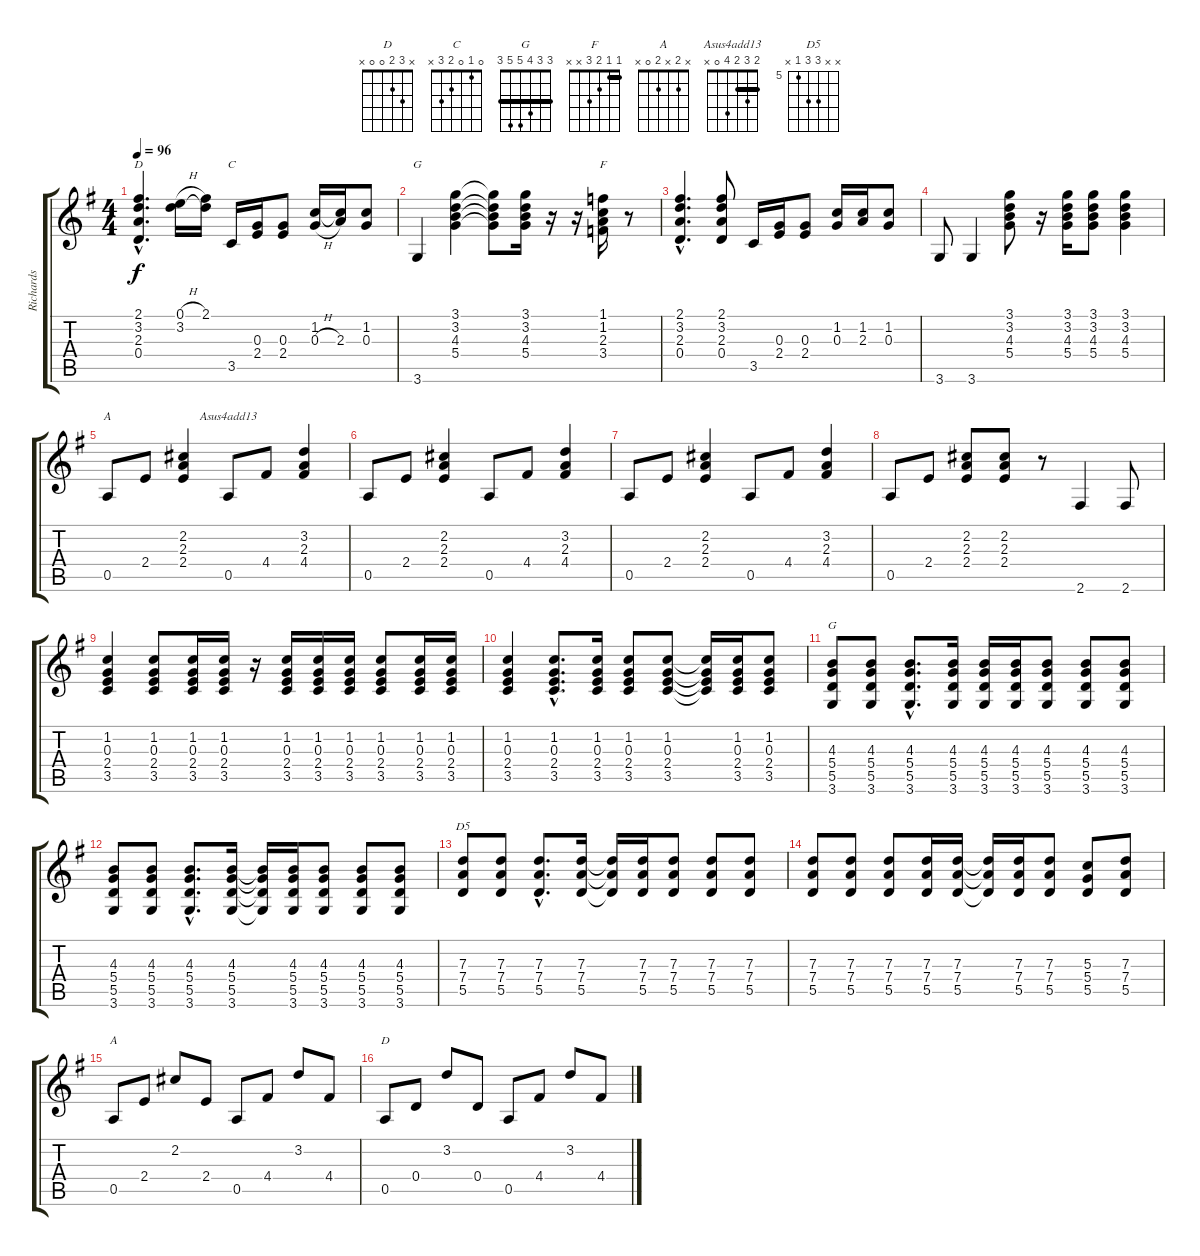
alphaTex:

\track ("Richards" "Richards") {instrument distortionguitar}
\staff {score tabs}
\tuning (E4 B3 G3 D3 A2 E2) {hide}
\chord ("D" 2 3 2 0 x x)
\chord ("C" 0 1 0 2 3 x)
\chord ("G" 3 3 4 5 x 3)
\chord ("F" 1 1 2 3 x x) {barre 1}
\chord ("A" x 2 2 2 0 x) {barre 2}
\chord ("Asus4add13" 2 3 2 4 0 x) {barre 2}
\chord ("G" 3 3 4 5 5 3) {barre 3}
\chord ("D5" x x 7 7 5 x) {firstfret 5}
\chord ("A" x 2 x 2 0 x)
\chord ("D" x 3 2 0 0 x)
\ts (4 4)
\tempo 96
\clef g2
\ks g
(2.1{hac} 3.2{hac} 2.3{hac} 0.4{hac}).4{d ch "D" dy f} (0.1{h} 3.2).16 (2.1 3.2{t}).16 3.5.16{ch "C"} (0.3 2.4).16 (0.3 2.4).8 (1.2 0.3{h}).16 (1.2{t} 2.3).16 (1.2 0.3).8 |
3.6.4{ch "G"} (3.1 3.2 4.3 5.4).4 (3.1{t} 3.2{t} 4.3{t} 5.4{t}).8 (3.1 3.2 4.3 5.4).16 r.16 r.16 (1.1 1.2 2.3 3.4).16{ch "F"} r.8 |
(2.1{hac} 3.2{hac} 2.3{hac} 0.4{hac}).4{d} (2.1 3.2 2.3 0.4).8 3.5.16 (0.3 2.4).16 (0.3 2.4).8 (1.2 0.3).16 (1.2 2.3).16 (1.2 0.3).8 |
3.6.8 3.6.4 (3.1 3.2 4.3 5.4).8 r.16 (3.1 3.2 4.3 5.4).16 (3.1 3.2 4.3 5.4).8 (3.1 3.2 4.3 5.4).4 |
0.5.8{ch "A"} 2.4.8 (2.2 2.3 2.4).4 0.5.8{ch "Asus4add13"} 4.4.8 (3.2 2.3 4.4).4 |
0.5.8 2.4.8 (2.2 2.3 2.4).4 0.5.8 4.4.8 (3.2 2.3 4.4).4 |
0.5.8 2.4.8 (2.2 2.3 2.4).4 0.5.8 4.4.8 (3.2 2.3 4.4).4 |
0.5.8 2.4.8 (2.2 2.3 2.4).8 (2.2 2.3 2.4).8 r.8 2.6.4 2.6.8 |
(1.2 0.3 2.4 3.5).4 (1.2 0.3 2.4 3.5).8 (1.2 0.3 2.4 3.5).16 (1.2 0.3 2.4 3.5).16 r.16 (1.2 0.3 2.4 3.5).16 (1.2 0.3 2.4 3.5).16 (1.2 0.3 2.4 3.5).16 (1.2 0.3 2.4 3.5).8 (1.2 0.3 2.4 3.5).16 (1.2 0.3 2.4 3.5).16 |
(1.2 0.3 2.4 3.5).4 (1.2{hac} 0.3{hac} 2.4{hac} 3.5{hac}).8{d} (1.2 0.3 2.4 3.5).16 (1.2 0.3 2.4 3.5).8 (1.2 0.3 2.4 3.5).8 (1.2{t} 0.3{t} 2.4{t} 3.5{t}).16 (1.2 0.3 2.4 3.5).16 (1.2 0.3 2.4 3.5).8 |
(4.3 5.4 5.5 3.6).8{ch "G"} (4.3 5.4 5.5 3.6).8 (4.3{hac} 5.4{hac} 5.5{hac} 3.6{hac}).8{d} (4.3 5.4 5.5 3.6).16 (4.3 5.4 5.5 3.6).16 (4.3 5.4 5.5 3.6).16 (4.3 5.4 5.5 3.6).8 (4.3 5.4 5.5 3.6).8 (4.3 5.4 5.5 3.6).8 |
(4.3 5.4 5.5 3.6).8 (4.3 5.4 5.5 3.6).8 (4.3{hac} 5.4{hac} 5.5{hac} 3.6{hac}).8{d} (4.3 5.4 5.5 3.6).16 (4.3{t} 5.4{t} 5.5{t} 3.6{t}).16 (4.3 5.4 5.5 3.6).16 (4.3 5.4 5.5 3.6).8 (4.3 5.4 5.5 3.6).8 (4.3 5.4 5.5 3.6).8 |
(7.3 7.4 5.5).8{ch "D5"} (7.3 7.4 5.5).8 (7.3{hac} 7.4{hac} 5.5{hac}).8{d} (7.3 7.4 5.5).16 (7.3{t} 7.4{t} 5.5{t}).16 (7.3 7.4 5.5).16 (7.3 7.4 5.5).8 (7.3 7.4 5.5).8 (7.3 7.4 5.5).8 |
(7.3 7.4 5.5).8 (7.3 7.4 5.5).8 (7.3 7.4 5.5).8 (7.3 7.4 5.5).16 (7.3 7.4 5.5).16 (7.3{t} 7.4{t} 5.5{t}).16 (7.3 7.4 5.5).16 (7.3 7.4 5.5).8 (5.3 5.4 5.5).8 (7.3 7.4 5.5).8 |
0.5.8{ch "A"} 2.4.8 2.2.8 2.4.8 0.5.8 4.4.8 3.2.8 4.4.8 |
0.5.8{ch "D"} 0.4.8 3.2.8 0.4.8 0.5.8 4.4.8 3.2.8 4.4.8
